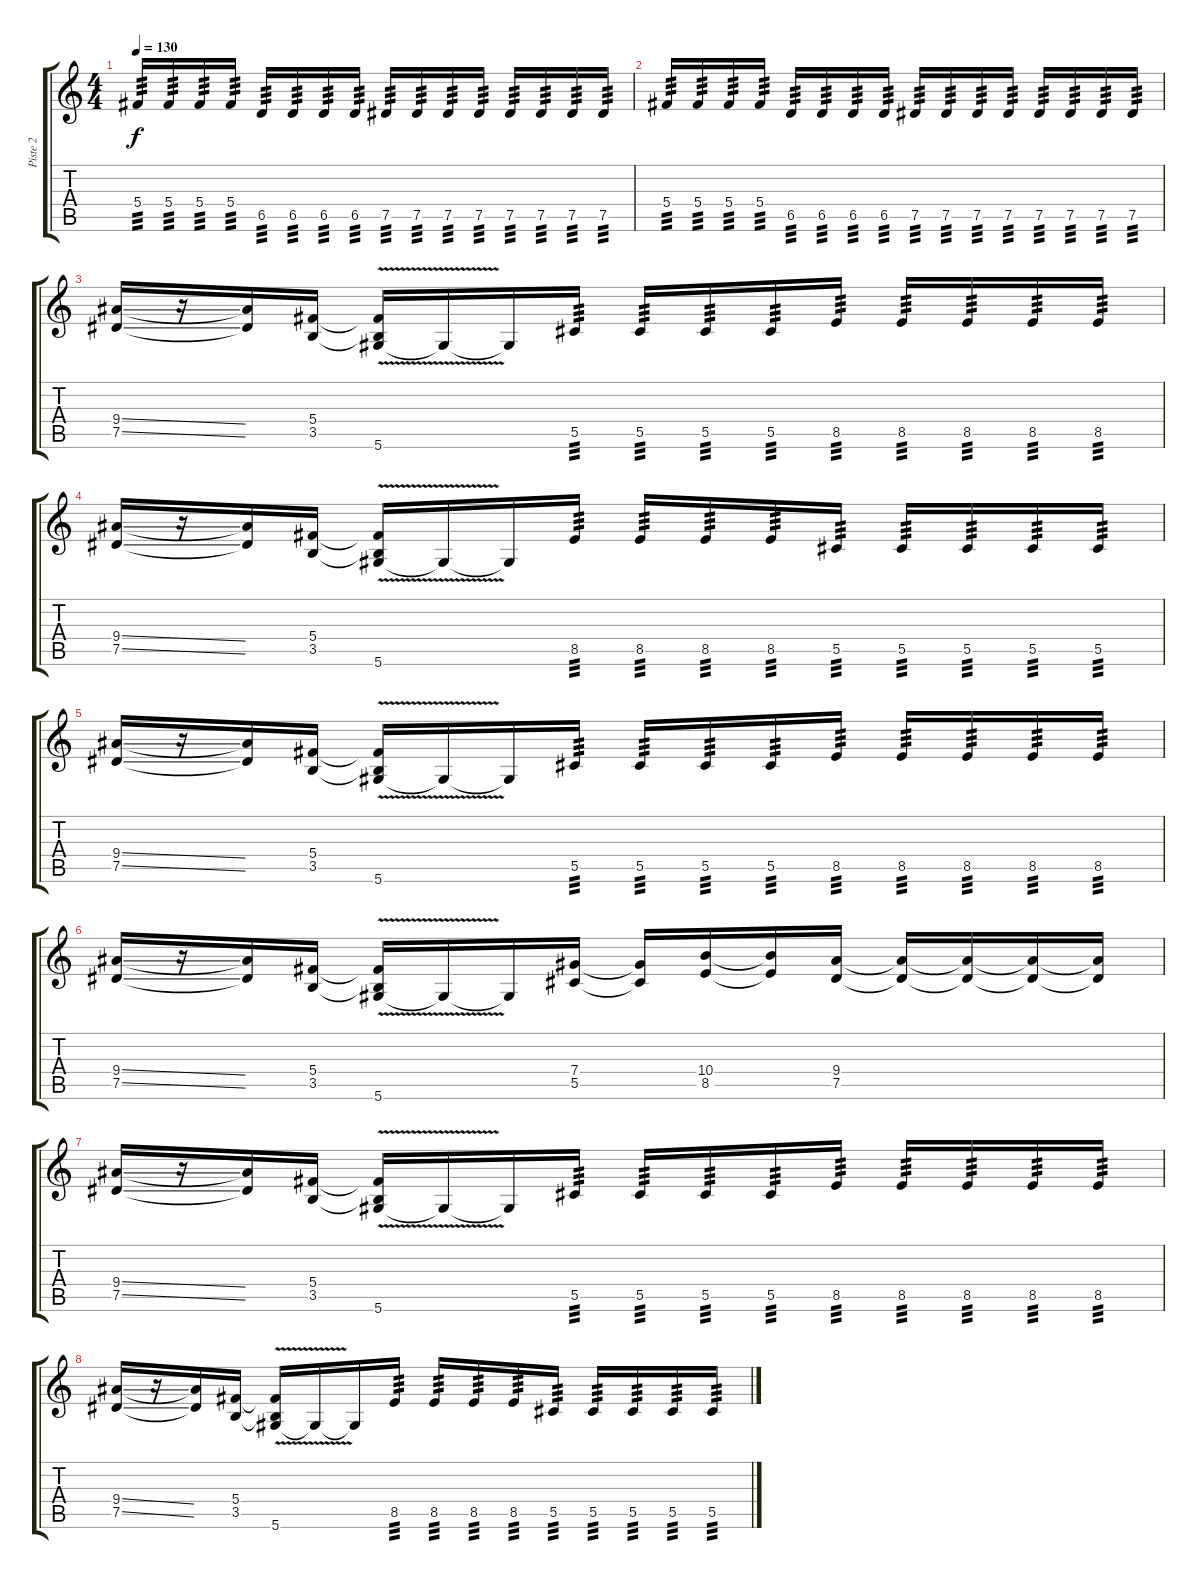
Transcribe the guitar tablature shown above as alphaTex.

\track ("Piste 2" "Piste 2") {instrument distortionguitar}
\staff {score tabs}
\tuning (Eb4 Bb3 Gb3 Db3 Ab2 Eb2) {hide}
\ts (4 4)
\tempo 130
\clef g2
\ks c
5.4.16{tp 3 dy f} 5.4.16{tp 3} 5.4.16{tp 3} 5.4.16{tp 3} 6.5.16{tp 3} 6.5.16{tp 3} 6.5.16{tp 3} 6.5.16{tp 3} 7.5.16{tp 3} 7.5.16{tp 3} 7.5.16{tp 3} 7.5.16{tp 3} 7.5.16{tp 3} 7.5.16{tp 3} 7.5.16{tp 3} 7.5.16{tp 3} |
5.4.16{tp 3} 5.4.16{tp 3} 5.4.16{tp 3} 5.4.16{tp 3} 6.5.16{tp 3} 6.5.16{tp 3} 6.5.16{tp 3} 6.5.16{tp 3} 7.5.16{tp 3} 7.5.16{tp 3} 7.5.16{tp 3} 7.5.16{tp 3} 7.5.16{tp 3} 7.5.16{tp 3} 7.5.16{tp 3} 7.5.16{tp 3} |
(9.4{ss} 7.5{ss}).16 r.16 (9.4{t} 7.5{t}).16 (5.4 3.5).16 (5.4{t} 3.5{t} 5.6{v}).16 5.6{t}.16 5.6{t}.16 5.5.16{tp 3} 5.5.16{tp 3} 5.5.16{tp 3} 5.5.16{tp 3} 8.5.16{tp 3} 8.5.16{tp 3} 8.5.16{tp 3} 8.5.16{tp 3} 8.5.16{tp 3} |
(9.4{ss} 7.5{ss}).16 r.16 (9.4{t} 7.5{t}).16 (5.4 3.5).16 (5.4{t} 3.5{t} 5.6{v}).16 5.6{t}.16 5.6{t}.16 8.5.16{tp 3} 8.5.16{tp 3} 8.5.16{tp 3} 8.5.16{tp 3} 5.5.16{tp 3} 5.5.16{tp 3} 5.5.16{tp 3} 5.5.16{tp 3} 5.5.16{tp 3} |
(9.4{ss} 7.5{ss}).16 r.16 (9.4{t} 7.5{t}).16 (5.4 3.5).16 (5.4{t} 3.5{t} 5.6{v}).16 5.6{t}.16 5.6{t}.16 5.5.16{tp 3} 5.5.16{tp 3} 5.5.16{tp 3} 5.5.16{tp 3} 8.5.16{tp 3} 8.5.16{tp 3} 8.5.16{tp 3} 8.5.16{tp 3} 8.5.16{tp 3} |
(9.4{ss} 7.5{ss}).16 r.16 (9.4{t} 7.5{t}).16 (5.4 3.5).16 (5.4{t} 3.5{t} 5.6{v}).16 5.6{t}.16 5.6{t}.16 (7.4 5.5).16 (7.4{t} 5.5{t}).16 (10.4 8.5).16 (10.4{t} 8.5{t}).16 (9.4 7.5).16 (9.4{t} 7.5{t}).16 (9.4{t} 7.5{t}).16 (9.4{t} 7.5{t}).16 (9.4{t} 7.5{t}).16 |
(9.4{ss} 7.5{ss}).16 r.16 (9.4{t} 7.5{t}).16 (5.4 3.5).16 (5.4{t} 3.5{t} 5.6{v}).16 5.6{t}.16 5.6{t}.16 5.5.16{tp 3} 5.5.16{tp 3} 5.5.16{tp 3} 5.5.16{tp 3} 8.5.16{tp 3} 8.5.16{tp 3} 8.5.16{tp 3} 8.5.16{tp 3} 8.5.16{tp 3} |
(9.4{ss} 7.5{ss}).16 r.16 (9.4{t} 7.5{t}).16 (5.4 3.5).16 (5.4{t} 3.5{t} 5.6{v}).16 5.6{t}.16 5.6{t}.16 8.5.16{tp 3} 8.5.16{tp 3} 8.5.16{tp 3} 8.5.16{tp 3} 5.5.16{tp 3} 5.5.16{tp 3} 5.5.16{tp 3} 5.5.16{tp 3} 5.5.16{tp 3}
